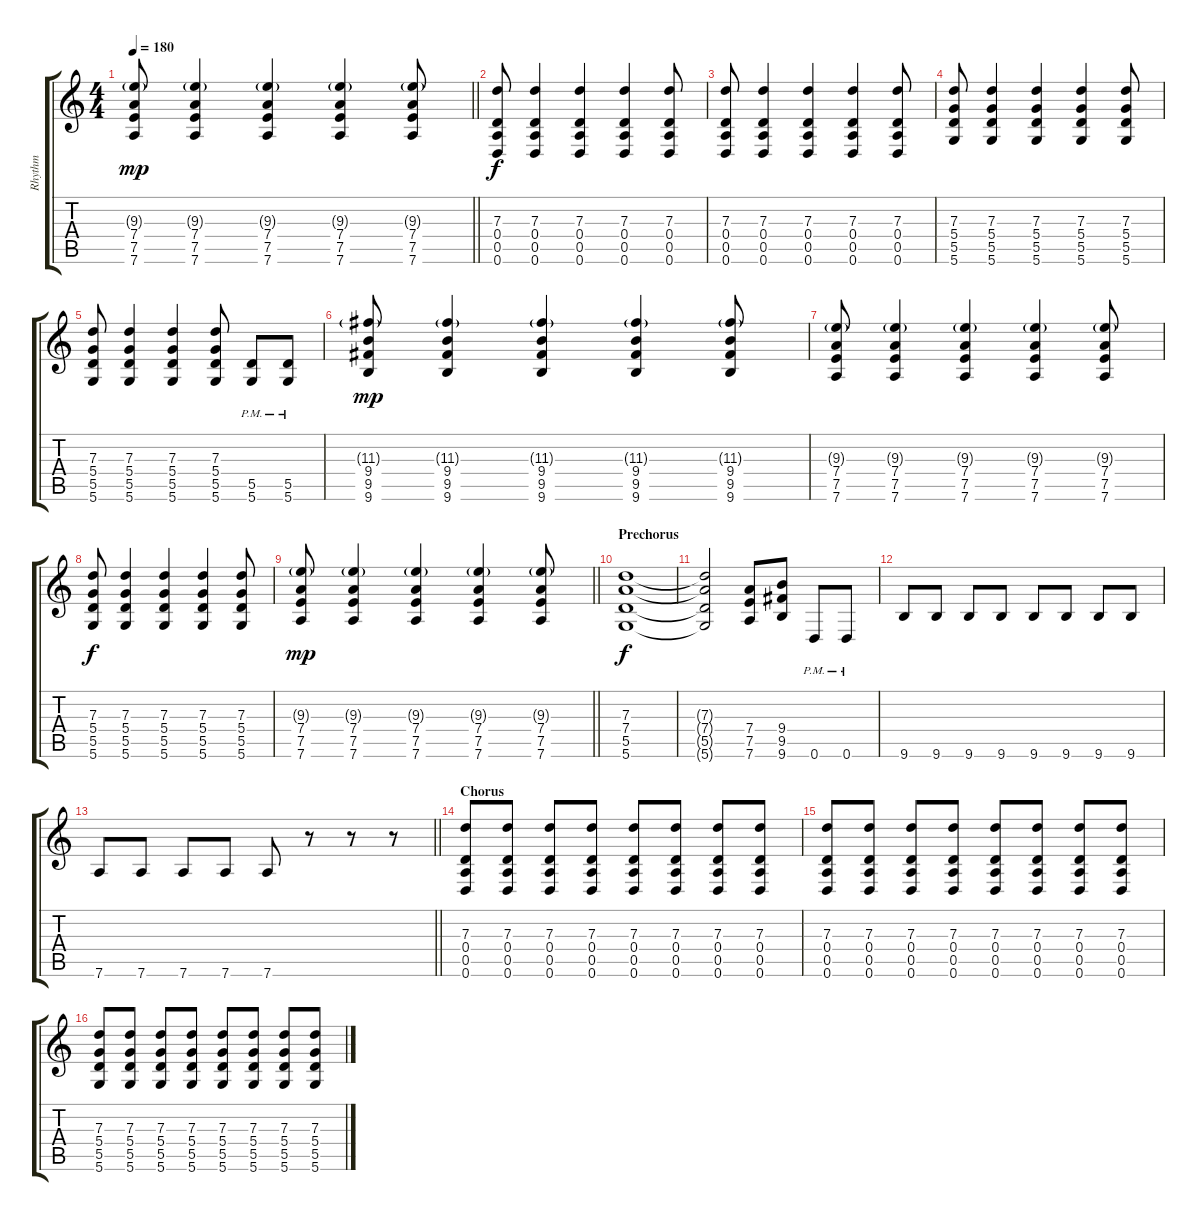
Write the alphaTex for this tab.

\track ("Rhythm" "Rhythm") {instrument distortionguitar}
\staff {score tabs}
\tuning (E4 B3 G3 D3 A2 D2) {hide}
\ts (4 4)
\tempo 180
\clef g2
\barLineRight lightlight
\ks c
(9.3{g} 7.4 7.5 7.6).8{dy mp} (9.3{g} 7.4 7.5 7.6).4 (9.3{g} 7.4 7.5 7.6).4 (9.3{g} 7.4 7.5 7.6).4 (9.3{g} 7.4 7.5 7.6).8 |
(7.3 0.4 0.5 0.6).8{dy f} (7.3 0.4 0.5 0.6).4 (7.3 0.4 0.5 0.6).4 (7.3 0.4 0.5 0.6).4 (7.3 0.4 0.5 0.6).8 |
(7.3 0.4 0.5 0.6).8 (7.3 0.4 0.5 0.6).4 (7.3 0.4 0.5 0.6).4 (7.3 0.4 0.5 0.6).4 (7.3 0.4 0.5 0.6).8 |
(7.3 5.4 5.5 5.6).8 (7.3 5.4 5.5 5.6).4 (7.3 5.4 5.5 5.6).4 (7.3 5.4 5.5 5.6).4 (7.3 5.4 5.5 5.6).8 |
(7.3 5.4 5.5 5.6).8 (7.3 5.4 5.5 5.6).4 (7.3 5.4 5.5 5.6).4 (7.3 5.4 5.5 5.6).8 (5.5{pm} 5.6{pm}).8 (5.5{pm} 5.6{pm}).8 |
(11.3{g} 9.4 9.5 9.6).8{dy mp} (11.3{g} 9.4 9.5 9.6).4 (11.3{g} 9.4 9.5 9.6).4 (11.3{g} 9.4 9.5 9.6).4 (11.3{g} 9.4 9.5 9.6).8 |
(9.3{g} 7.4 7.5 7.6).8 (9.3{g} 7.4 7.5 7.6).4 (9.3{g} 7.4 7.5 7.6).4 (9.3{g} 7.4 7.5 7.6).4 (9.3{g} 7.4 7.5 7.6).8 |
(7.3 5.4 5.5 5.6).8{dy f} (7.3 5.4 5.5 5.6).4 (7.3 5.4 5.5 5.6).4 (7.3 5.4 5.5 5.6).4 (7.3 5.4 5.5 5.6).8 |
\barLineRight lightlight
(9.3{g} 7.4 7.5 7.6).8{dy mp} (9.3{g} 7.4 7.5 7.6).4 (9.3{g} 7.4 7.5 7.6).4 (9.3{g} 7.4 7.5 7.6).4 (9.3{g} 7.4 7.5 7.6).8 |
\section ("" "Prechorus")
(7.3 7.4 5.5 5.6).1{dy f} |
(7.3{t} 7.4{t} 5.5{t} 5.6{t}).2 (7.4 7.5 7.6).8 (9.4 9.5 9.6).8 0.6{pm}.8 0.6{pm}.8 |
9.6.8 9.6.8 9.6.8 9.6.8 9.6.8 9.6.8 9.6.8 9.6.8 |
\barLineRight lightlight
7.6.8 7.6.8 7.6.8 7.6.8 7.6.8 r.8 r.8 r.8 |
\section ("" "Chorus")
(7.3 0.4 0.5 0.6).8 (7.3 0.4 0.5 0.6).8 (7.3 0.4 0.5 0.6).8 (7.3 0.4 0.5 0.6).8 (7.3 0.4 0.5 0.6).8 (7.3 0.4 0.5 0.6).8 (7.3 0.4 0.5 0.6).8 (7.3 0.4 0.5 0.6).8 |
(7.3 0.4 0.5 0.6).8 (7.3 0.4 0.5 0.6).8 (7.3 0.4 0.5 0.6).8 (7.3 0.4 0.5 0.6).8 (7.3 0.4 0.5 0.6).8 (7.3 0.4 0.5 0.6).8 (7.3 0.4 0.5 0.6).8 (7.3 0.4 0.5 0.6).8 |
(7.3 5.4 5.5 5.6).8 (7.3 5.4 5.5 5.6).8 (7.3 5.4 5.5 5.6).8 (7.3 5.4 5.5 5.6).8 (7.3 5.4 5.5 5.6).8 (7.3 5.4 5.5 5.6).8 (7.3 5.4 5.5 5.6).8 (7.3 5.4 5.5 5.6).8
